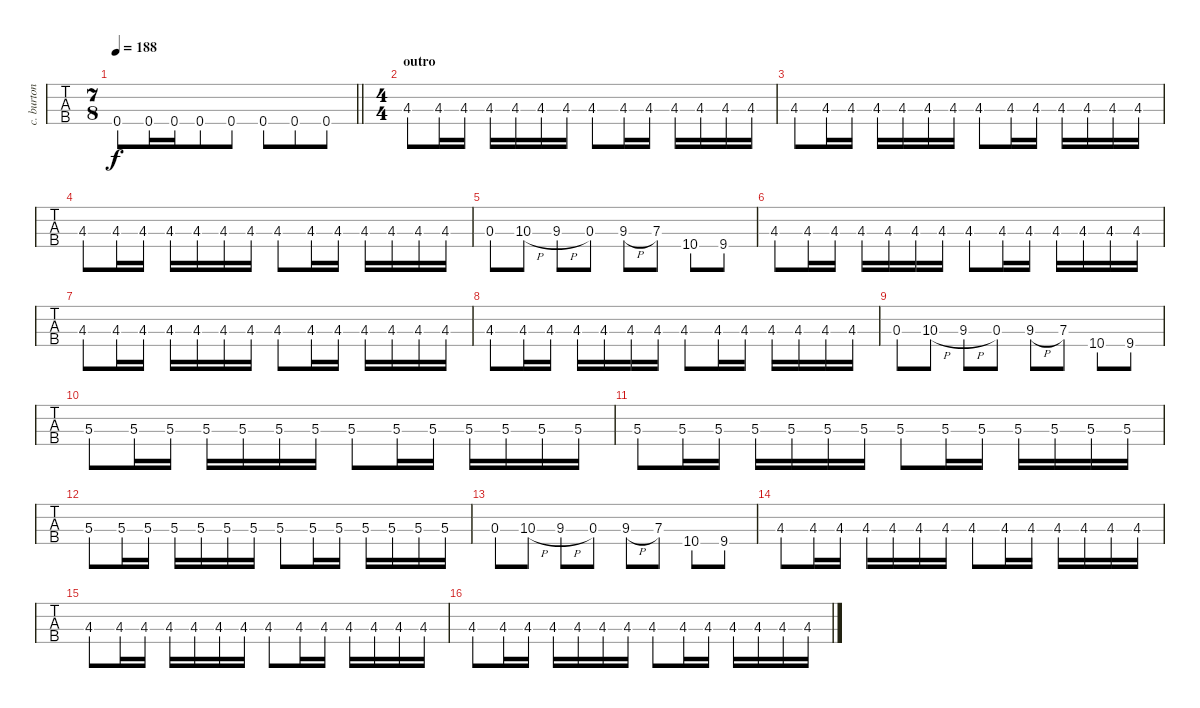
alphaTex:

\track ("c. burton - bass" "c. burton ") {instrument electricbassfinger}
\staff {tabs}
\tuning (G2 D2 A1 E1) {hide}
\ts (7 8)
\tempo 188
\clef f4
\barLineRight lightlight
\ks c
0.4.8{dy f} 0.4.16 0.4.16 0.4.8 0.4.8 0.4.8 0.4.8 0.4.8 |
\ts (4 4)
\section ("" "outro")
4.3.8 4.3.16 4.3.16 4.3.16 4.3.16 4.3.16 4.3.16 4.3.8 4.3.16 4.3.16 4.3.16 4.3.16 4.3.16 4.3.16 |
4.3.8 4.3.16 4.3.16 4.3.16 4.3.16 4.3.16 4.3.16 4.3.8 4.3.16 4.3.16 4.3.16 4.3.16 4.3.16 4.3.16 |
4.3.8 4.3.16 4.3.16 4.3.16 4.3.16 4.3.16 4.3.16 4.3.8 4.3.16 4.3.16 4.3.16 4.3.16 4.3.16 4.3.16 |
0.3.8 10.3{h}.8 9.3{h}.8 0.3.8 9.3{h}.8 7.3.8 10.4.8 9.4.8 |
4.3.8 4.3.16 4.3.16 4.3.16 4.3.16 4.3.16 4.3.16 4.3.8 4.3.16 4.3.16 4.3.16 4.3.16 4.3.16 4.3.16 |
4.3.8 4.3.16 4.3.16 4.3.16 4.3.16 4.3.16 4.3.16 4.3.8 4.3.16 4.3.16 4.3.16 4.3.16 4.3.16 4.3.16 |
4.3.8 4.3.16 4.3.16 4.3.16 4.3.16 4.3.16 4.3.16 4.3.8 4.3.16 4.3.16 4.3.16 4.3.16 4.3.16 4.3.16 |
0.3.8 10.3{h}.8 9.3{h}.8 0.3.8 9.3{h}.8 7.3.8 10.4.8 9.4.8 |
5.3.8 5.3.16 5.3.16 5.3.16 5.3.16 5.3.16 5.3.16 5.3.8 5.3.16 5.3.16 5.3.16 5.3.16 5.3.16 5.3.16 |
5.3.8 5.3.16 5.3.16 5.3.16 5.3.16 5.3.16 5.3.16 5.3.8 5.3.16 5.3.16 5.3.16 5.3.16 5.3.16 5.3.16 |
5.3.8 5.3.16 5.3.16 5.3.16 5.3.16 5.3.16 5.3.16 5.3.8 5.3.16 5.3.16 5.3.16 5.3.16 5.3.16 5.3.16 |
0.3.8 10.3{h}.8 9.3{h}.8 0.3.8 9.3{h}.8 7.3.8 10.4.8 9.4.8 |
4.3.8 4.3.16 4.3.16 4.3.16 4.3.16 4.3.16 4.3.16 4.3.8 4.3.16 4.3.16 4.3.16 4.3.16 4.3.16 4.3.16 |
4.3.8 4.3.16 4.3.16 4.3.16 4.3.16 4.3.16 4.3.16 4.3.8 4.3.16 4.3.16 4.3.16 4.3.16 4.3.16 4.3.16 |
4.3.8 4.3.16 4.3.16 4.3.16 4.3.16 4.3.16 4.3.16 4.3.8 4.3.16 4.3.16 4.3.16 4.3.16 4.3.16 4.3.16
